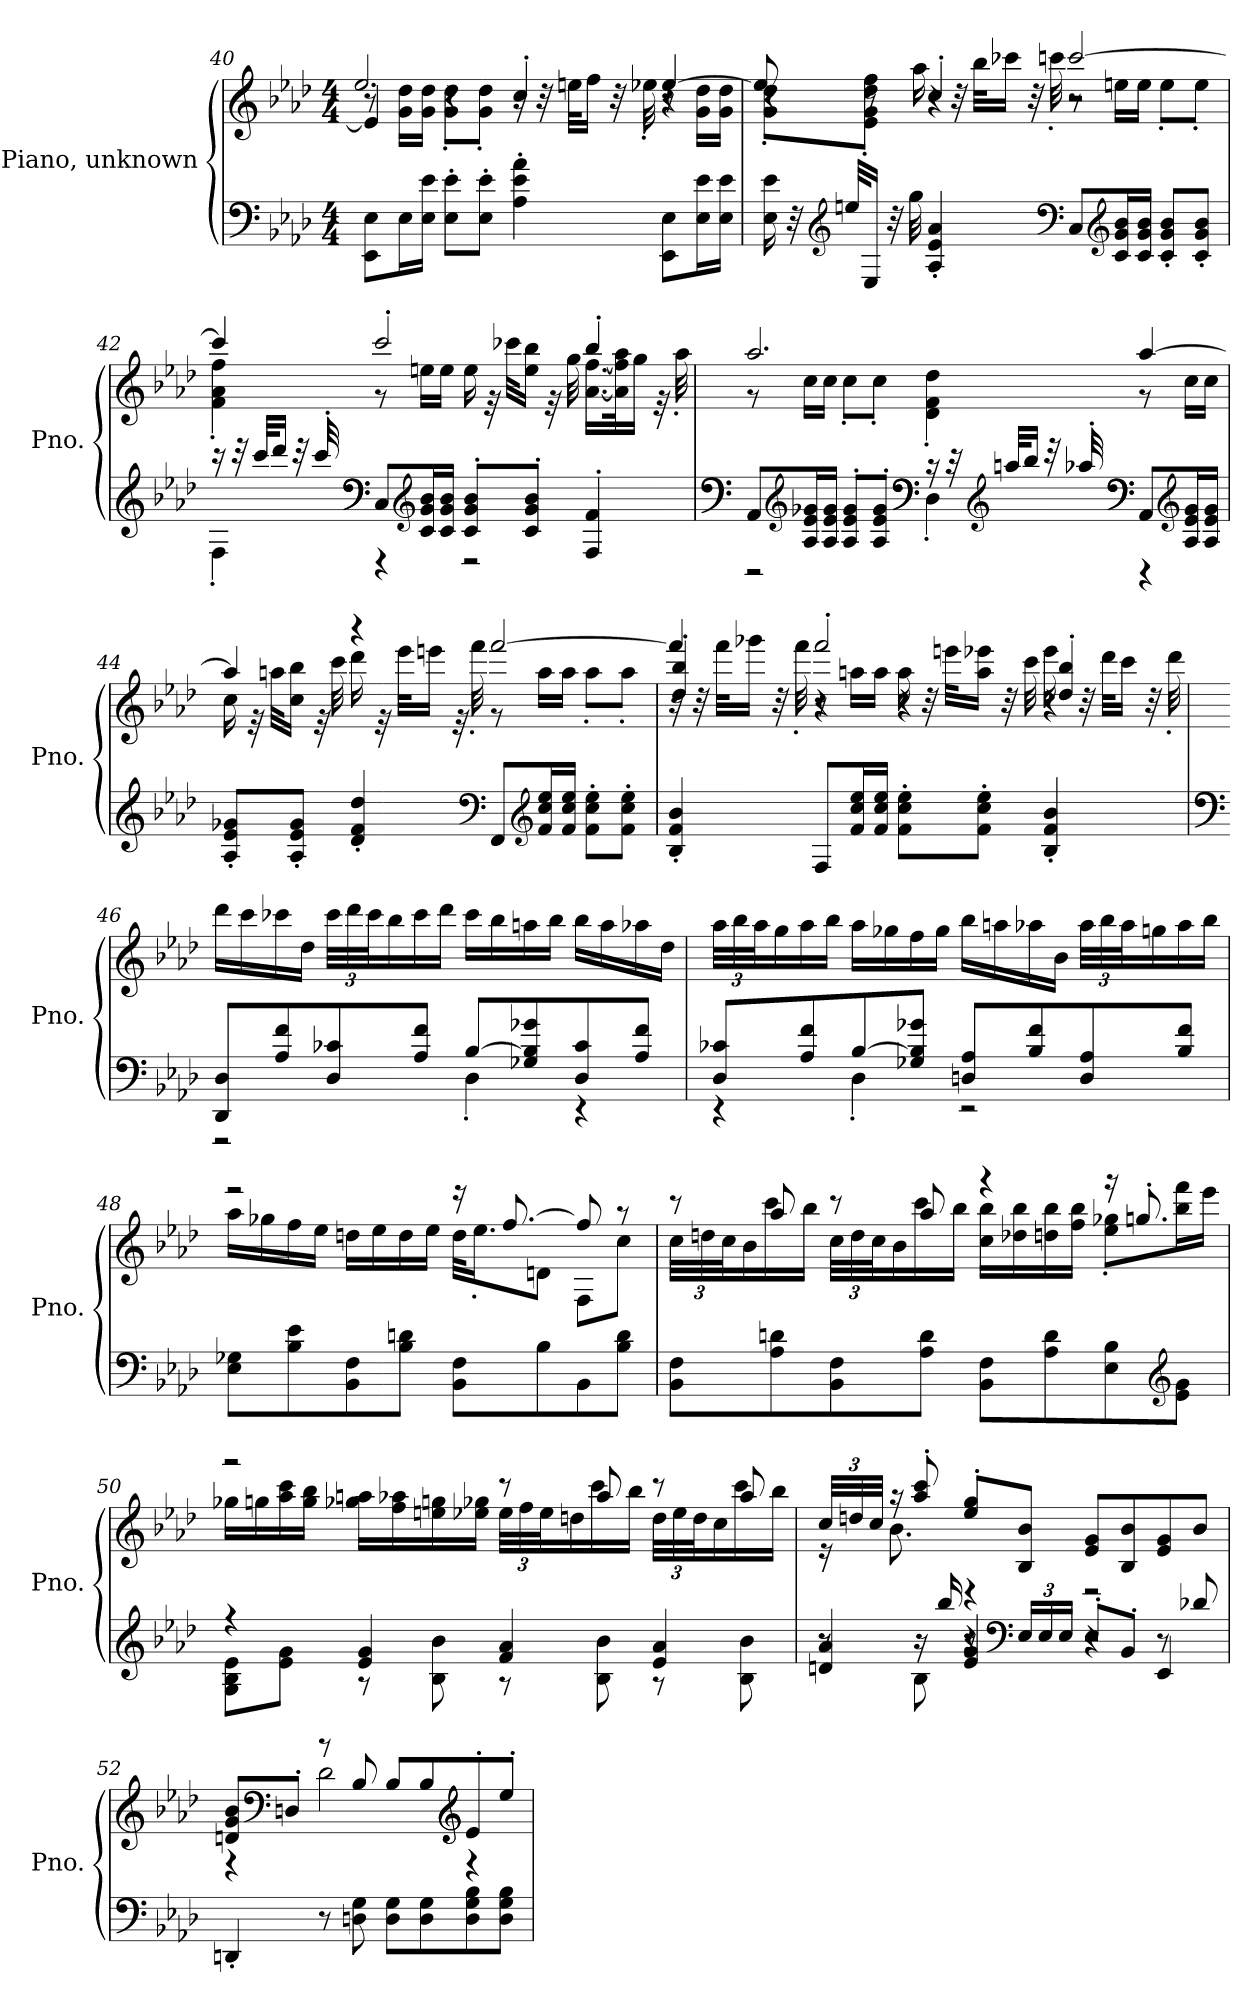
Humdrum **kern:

**kern	**kern
*part1	*part1
*staff2	*staff1
*I"Piano, unknown	*
*I'Pno.	*
*clefF4	*clefG2
*k[b-e-a-d-]	*k[b-e-a-d-]
*M4/4	*M4/4
=40	=40
*	*^
*	*	*^
8EE-\ 8E-\L	4e-/]	8r	2.ee-/
16E-\L	.	16g\ 16dd-\LL	.
16E-\ 16e-\JJ	.	16g\ 16dd-\JJ	.
8E-\' 8e-\'L	4r	8g\' 8dd-\'L	.
8E-\' 8e-\'J	.	8g\' 8dd-\'J	.
4A-\' 4e-\' 4a-\'	4cc'/	16r	.
.	.	32r	.
.	.	32een\KLL	.
.	.	16ff\JJ	.
.	.	32r	.
.	.	32ee-X'\	.
8EE-\ 8E-\L	4r	8r	[4ee-/
16E-\ 16e-\L	.	16g\ 16dd-\LL	.
16E-\ 16e-\JJ	.	16g\ 16dd-\JJ	.
!!LO:LB:g=z	!!	!!
=41	=41	=41	=41
16E-\ 16e-\	4r	8g\' 8dd-\'L	8ee-/]
32r	.	.	.
*clefG2	*	*	*
32een/KLL	.	.	.
16E-/JJ	.	8e-\' 8g\' 8dd-\' 8ff\'J	8r
32r	.	.	.
32gg\	.	.	.
4A-/' 4e-/' 4a-/'	4cc'/	16aa-\	4r
.	.	32r	.
.	.	32bb-\KLL	.
.	.	16ccc-X\JJ	.
.	.	32r	.
.	.	32cccn'\	.
*clefF4	*	*	*
8C/L	[2ccc/	8r	2r
*clefG2	*	*	*
16c/ 16g/ 16b-/L	.	16een\LL	.
16c/ 16g/ 16b-/JJ	.	16ee\JJ	.
8c/' 8g/' 8b-/'L	.	8ee'\L	.
8c/' 8g/' 8b-/'J	.	8ee'\J	.
*	*	*v	*v
!!LO:PB:g=z
=42	=42	=42
*^	*	*
16r	4F'\	4ccc/]	4f\' 4a-\' 4ff\'
32r	.	.	.
32ccc/KLL	.	.	.
16ddd-/JJ	.	.	.
32r	.	.	.
32ccc'/	.	.	.
*clefF4	*	*	*
8C/L	4r	2ccc'/	8r
*clefG2	*	*	*
16c/ 16g/ 16b-/L	.	.	16een\LL
16c/ 16g/ 16b-/JJ	.	.	16ee\JJ
8c/' 8g/' 8b-/'L	2r	.	16ee\
.	.	.	32r
.	.	.	32ccc-X\KLL
8c/' 8g/' 8b-/'J	.	.	16ee\ 16bb-\JJ
.	.	.	32r
.	.	.	32gg\
4F/' 4f/'	.	4bb-'/	[16.a-\ [16.ff\LL
.	.	.	32a-\] 32ff\] 32aa-\K
.	.	.	16gg\JJ
.	.	.	32r
.	.	.	32aa-'\
!!LO:LB:g=z	!!
=43	=43	=43	=43
*clefF4	*	*	*
8AA-/L	2r	2.aa-/	8r
*clefG2	*	*	*
16A-/ 16e-/ 16g-X/L	.	.	16cc\LL
16A-/ 16e-/ 16g-/JJ	.	.	16cc\JJ
8A-/' 8e-/' 8g-/'L	.	.	8cc'\L
8A-/' 8e-/' 8g-/'J	.	.	8cc'\J
*clefF4	*	*	*
16r	4D-'\	.	4d-\' 4f\' 4dd-\'
32r	.	.	.
*clefG2	*	*	*
32aan/KLL	.	.	.
16bb-/JJ	.	.	.
32r	.	.	.
32aa-X'/	.	.	.
*clefF4	*	*	*
8AA-/L	4r	[4aa-/	8r
*clefG2	*	*	*
16A-/ 16e-/ 16g-/L	.	.	16cc\LL
16A-/ 16e-/ 16g-/JJ	.	.	16cc\JJ
*v	*v	*	*
!!LO:LB:g=z	!!
=44	=44	=44
8A-/' 8e-/' 8g-X/'L	4aa-/]	16cc\
.	.	32r
.	.	32aan\KLL
8A-/' 8e-/' 8g-/'J	.	16cc\ 16bb-\JJ
.	.	32r
.	.	32ccc\
4d-/' 4f/' 4dd-/'	4r	16ddd-\
.	.	32r
.	.	32eee-\KLL
.	.	16eeen\JJ
.	.	32r
.	.	32fff'\
*clefF4	*	*
8FF/L	[2fff/	8r
*clefG2	*	*
16f/ 16cc/ 16ee-/L	.	16aa\LL
16f/ 16cc/ 16ee-/JJ	.	16aa\JJ
8f\' 8cc\' 8ee-\'L	.	8aa'\L
8f\' 8cc\' 8ee-\'J	.	8aa'\J
!!LO:LB:g=z
=45	=45	=45
*	*	*^
4B-/' 4f/' 4b-/'	4fff/]	16r	4dd-/' 4bb-/'
.	.	32r	.
.	.	32fff\KLL	.
.	.	16ggg-X\JJ	.
.	.	32r	.
.	.	32fff'\	.
8F/L	2fff'/	8r	4r
16f/ 16cc/ 16ee-/L	.	16aan\LL	.
16f/ 16cc/ 16ee-/JJ	.	16aa\JJ	.
8f\' 8cc\' 8ee-\'L	.	16aa\	4r
.	.	32r	.
.	.	32eeen\KLL	.
8f\' 8cc\' 8ee-\'J	.	16aa\ 16eee-X\JJ	.
.	.	32r	.
.	.	32ccc\	.
4B-/' 4f/' 4b-/'	4r	16eee-\	4dd-/' 4bb-/'
.	.	32r	.
.	.	32ddd-\KLL	.
.	.	16ccc\JJ	.
.	.	32r	.
.	.	32ddd-'\	.
*	*v	*v	*v
!!LO:LB:g=z
=46	=46
*clefF4	*
*^	*
8DD-/ 8D-/L	2r	16ddd-\LL
.	.	16ccc\
8A-/ 8f/	.	16ccc-X\
.	.	16dd-\JJ
*	*	*Xbrackettup
8D-/ 8c-X/	.	48ccc-\LLL
.	.	48ddd-\
.	.	48ccc-\J
.	.	16bb-\
8A-/ 8f/J	.	16ccc-\
.	.	16ddd-\JJ
[8B-/L	4D-'\	16ccc-\LL
.	.	16bb-\
8G-X/ 8B-/] 8g-X/	.	16aan\
.	.	16bb-\JJ
8D-/ 8c-/	4r	16bb-\LL
.	.	16aa\
8A-/ 8f/J	.	16aa-X\
.	.	16dd-\JJ
!!LO:LB:g=z
=47	=47	=47
8D-/ 8c-X/L	4r	48aa-\LLL
.	.	48bb-\
.	.	48aa-\J
.	.	16gg\
8A-/ 8f/	.	16aa-\
.	.	16bb-\JJ
[8B-/	4D-'\	16aa-\LL
.	.	16gg-X\
8G-X/ 8B-/] 8g-X/J	.	16ff\
.	.	16gg-\JJ
8Dn/ 8A-/L	2r	16bb-\LL
.	.	16aan\
8B-/ 8f/	.	16aa-X\
.	.	16b-\JJ
8D/ 8A-/	.	48aa-\LLL
.	.	48bb-\
.	.	48aa-\J
.	.	16ggn\
8B-/ 8f/J	.	16aa-\
.	.	16bb-\JJ
*v	*v	*
=48	=48
*	*^
8E-\ 8G-X\L	2r	16aa-\LL
.	.	16gg-X\
8B-\ 8e-\	.	16ff\
.	.	16ee-\JJ
8BB-\ 8F\	.	16ddn\LL
.	.	16ee-\
8B-\ 8dn\J	.	16dd\
.	.	16ee-\JJ
8BB-\ 8F\L	16r	32dd\KLL
.	.	16.ee-'\J
.	[8.ff/	.
8B-\	.	8dn\J
8BB-\	8ff/]	8F\L
8B-\ 8d\J	8r	8cc\J
!!LO:PB:g=z	!!
=49	=49	=49
8BB-\ 8F\L	8r	48cc\LLL
.	.	48ddn\
.	.	48cc\J
.	.	16b-\
8A-\ 8dn\	8aa-/	16ccc\
.	.	16bb-\JJ
8BB-\ 8F\	8r	48cc\LLL
.	.	48dd\
.	.	48cc\J
.	.	16b-\
8A-\ 8d\J	8aa-/	16ccc\
.	.	16bb-\JJ
8BB-\ 8F\L	4r	16cc\ 16bb-\LL
.	.	16dd-X\ 16bb-\
8A-\ 8d\	.	16ddn\ 16bb-\
.	.	16ff\ 16bb-\JJ
8E-\ 8B-\	16r	8ee-\' 8gg-X\'L
.	8.ggn'/	.
*clefG2	*	*
8e-\ 8g\J	.	16bb-\ 16fff\L
.	.	16eee-\JJ
!!LO:LB:g=z	!!
=50	=50	=50
*^	*	*
4r	8G\ 8B-\ 8e-\L	2r	16gg-X\LL
.	.	.	16ggn\
.	8e-\ 8g\J	.	16aa-\ 16ccc\
.	.	.	16gg\ 16bb-\JJ
4e-/ 4g/	8r	.	16gg-X\ 16aan\LL
.	.	.	16ff\ 16aa-X\
.	8B-\ 8b-\	.	16een\ 16ggn\
.	.	.	16ee-X\ 16gg-X\JJ
4f/ 4a-/	8r	8r	48ee-\LLL
.	.	.	48ff\
.	.	.	48ee-\J
.	.	.	16ddn\
.	8B-\ 8b-\	8aa-/	16ccc\
.	.	.	16bb-\JJ
4e-/ 4a-/	8r	8r	48dd\LLL
.	.	.	48ee-\
.	.	.	48dd\J
.	.	.	16cc\
.	8B-\ 8b-\	8aa-/	16ccc\
.	.	.	16bb-\JJ
!!LO:LB:g=z	!!
=51	=51	=51	=51
*	*^	*	*
4dn/ 4a-/	8r	8r	48cc/LLL	16r
.	.	.	48ddn/	.
.	.	.	48cc/JJJ	.
.	.	.	16r	8.b-\
.	8B-\	16r	8aa-/' 8ccc/'	.
.	.	16bb-/	.	.
4e-/ 4g/	4r	8r	8ee-/' 8gg/'L	4r
*clefF4	*	*	*	*
*	*	*Xbrackettup	*	*
.	.	24E-/LL	8B-/ 8b-/J	.
.	.	24E-/	.	.
.	.	24E-/JJ	.	.
4r	2r	8E-'/L	8e-/ 8g/L	2r
.	.	8BB-'/J	8B-/ 8b-/	.
4EE-/	.	8r	8e-/ 8g/	.
.	.	8d-X/	8b-/J	.
*v	*v	*v	*	*
=52	=52	=52
4DDn'/	8dn/ 8g/ 8b-/L	4r
*	*clefF4	*
.	8Dn'/J	.
8r	8r	2d\
8Dn\ 8G\	8B-/	.
8D\ 8G\L	8B-/L	.
8D\ 8G\	8B-/	.
*	*clefG2	*
8D\ 8G\ 8B-\	8e-'/	4r
8D\ 8G\ 8B-\J	8ee-'/J	.
*	*v	*v
=	=
*-	*-
